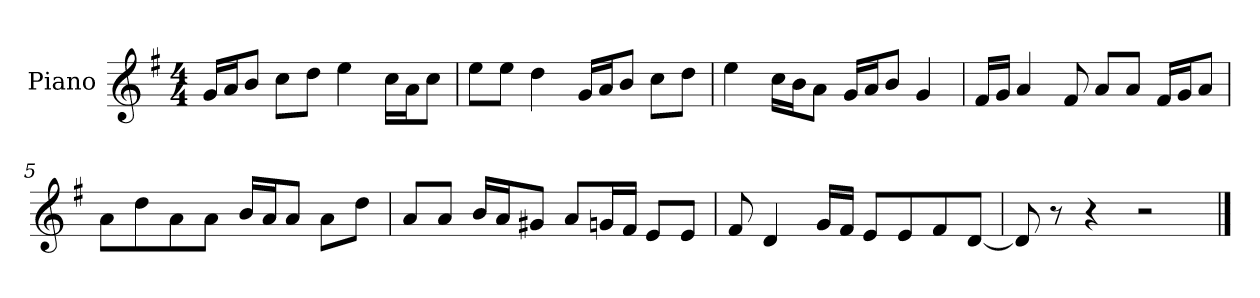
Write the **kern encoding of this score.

**kern
*part1
*staff1
*I"Piano
*I'P-no
*clefG2
*k[f#]
*M4/4
*MM90
=1
16g/LL
16a/J
8b/J
8cc\L
8dd\J
4ee\
16cc\LL
16a\J
8cc\J
=2
8ee\L
8ee\J
4dd\
16g/LL
16a/J
8b/J
8cc\L
8dd\J
=3
4ee\
16cc\LL
16b\J
8a\J
16g/LL
16a/J
8b/J
4g/
=4
16f#/LL
16g/JJ
4a/
8f#/
8a/L
8a/J
16f#/LL
16g/J
8a/J
!!LO:LB:g=z
=5
8a\L
8dd\
8a\
8a\J
16b/LL
16a/J
8a/J
8a\L
8dd\J
=6
8a/L
8a/J
16b/LL
16a/J
8g#X/J
8a/L
16gn/L
16f#/JJ
8e/L
8e/J
=7
8f#/
4d/
16g/LL
16f#/JJ
8e/L
8e/
8f#/
[8d/J
=8
8d/]
8r
4r
2r
==
*-
